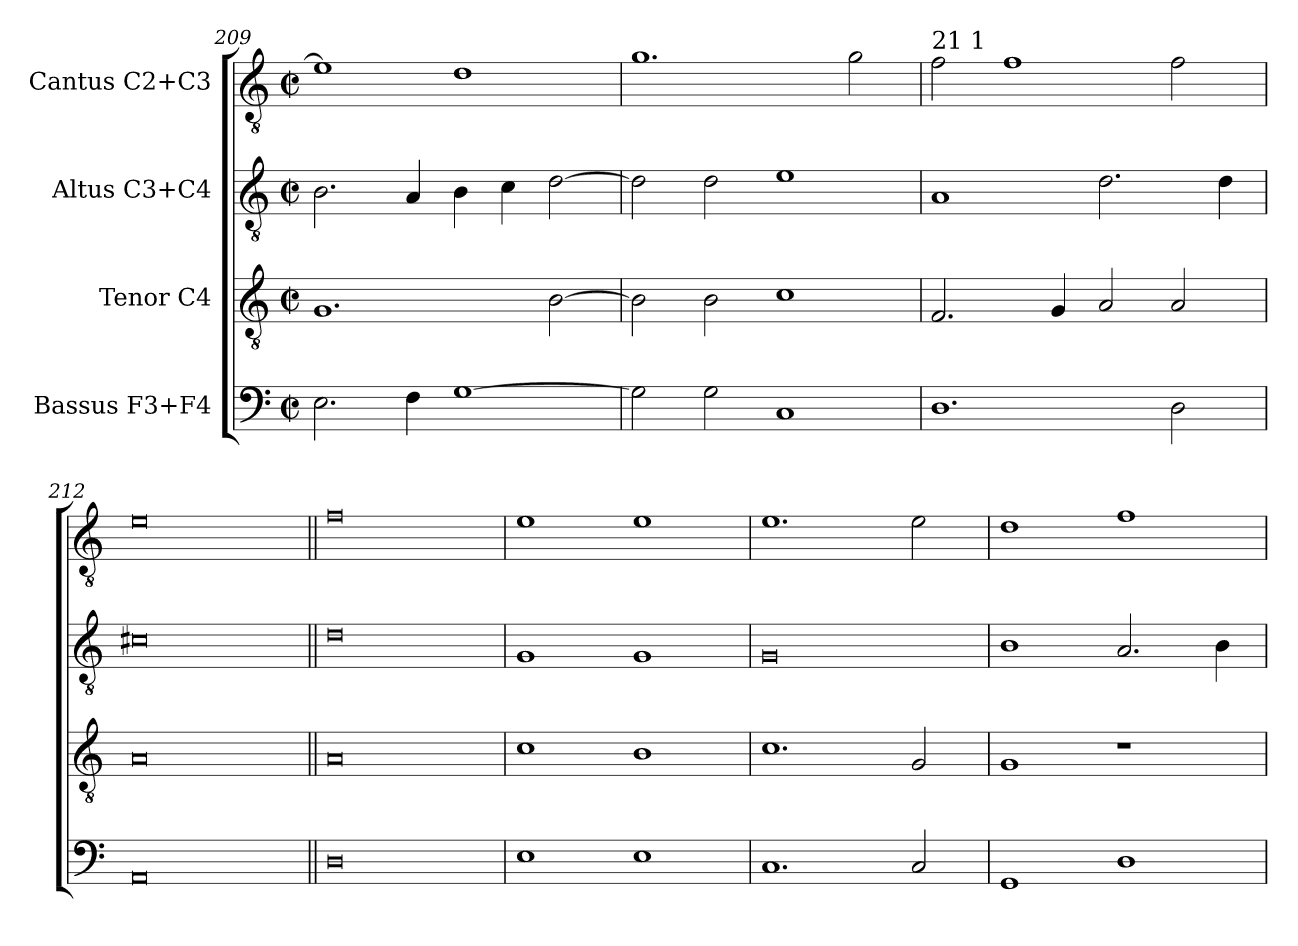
**kern	**kern	**kern	**kern
*part4	*part3	*part2	*part1
*staff4	*staff3	*staff2	*staff1
*I"Bassus F3+F4	*I"Tenor C4	*I"Altus C3+C4	*I"Cantus C2+C3
*clefF4	*clefGv2	*clefGv2	*clefGv2
*k[]	*k[]	*k[]	*k[]
*C:	*C:	*C:	*C:
*M2/2	*M2/2	*M2/2	*M2/2
*met(c|)	*met(c|)	*met(c|)	*met(c|)
=209	=209	=209	=209
2.E\	1.G	2.B\	1e]
4F\	.	4A/	.
[>1G	.	4B\	1d
.	.	4c\	.
.	[>2B\	[>2d\	.
=210	=210	=210	=210
2G\]	2B\]	2d\]	1.g
2G\	2B\	2d\	.
1C	1c	1e	.
.	.	.	2g\
!!LO:LB:g=z
=211	=211	=211	=211
!	!	!	!LO:TX:a:t=21 1
1.D	2.F/	1A	2f\
.	.	.	1f
.	4G/	.	.
.	2A/	2.d\	.
2D\	2A/	.	2f\
.	.	4d\	.
=212	=212	=212	=212
0AA	0A	0c#X	0e
=213||	=213||	=213||	=213||
0D	0A	0d	0f
=214	=214	=214	=214
1E	1c	1G	1e
1E	1B	1G	1e
=215	=215	=215	=215
1.C	1.c	0G	1.e
2C/	2G/	.	2e\
=216	=216	=216	=216
1GG	1G	1B	1d
1D	1r	2.A/	1f
.	.	4B\	.
=	=	=	=
*-	*-	*-	*-
